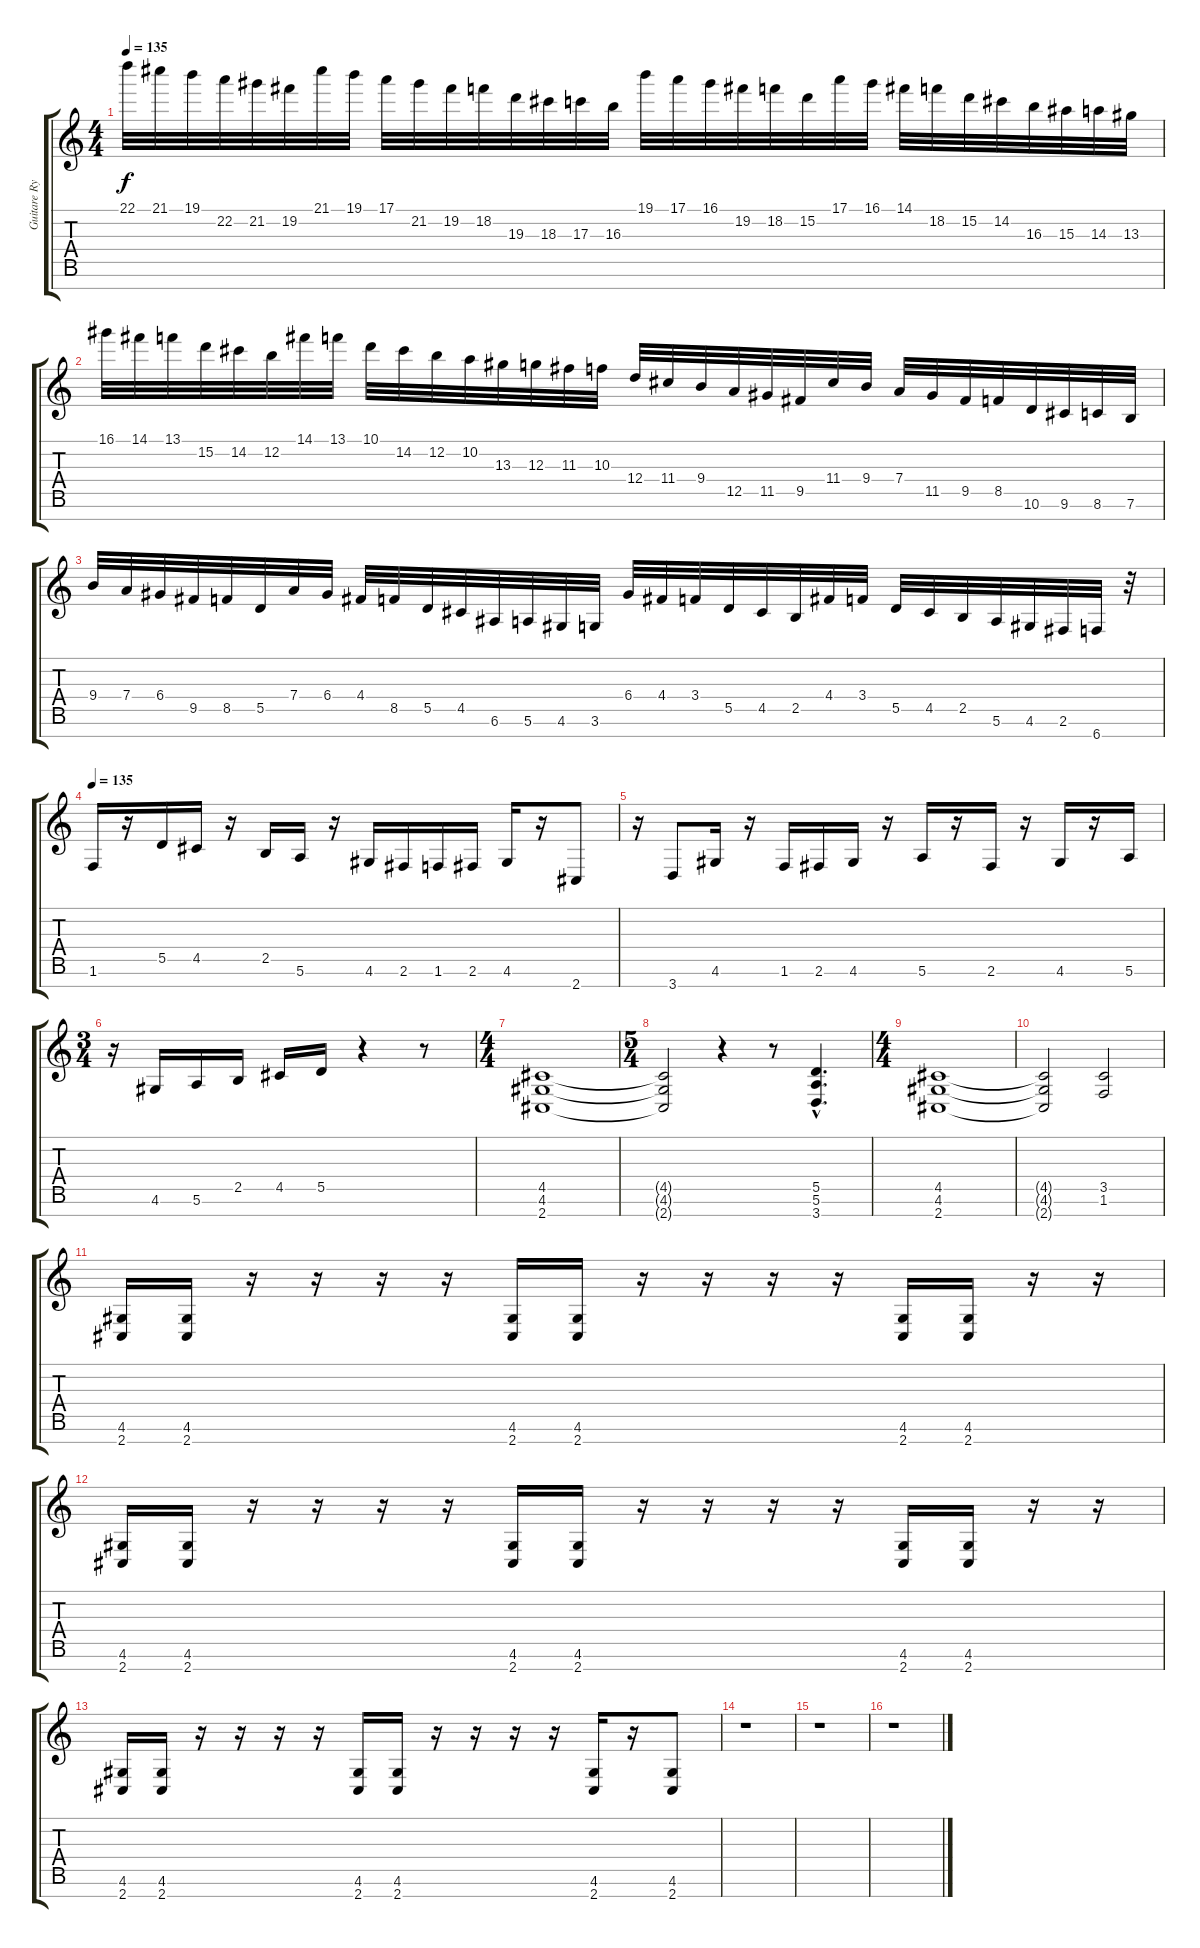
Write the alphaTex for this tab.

\track ("Guitare Rythmique" "Guitare Ry") {instrument distortionguitar}
\staff {score tabs}
\tuning (E4 B3 G3 D3 A2 E2 B1) {hide}
\ts (4 4)
\tempo 135
\tempo 120
\tempo 135
\clef g2
\ks c
22.1.32{dy f instrument distortionguitar} 21.1.32 19.1.32 22.2.32 21.2.32 19.2.32 21.1.32 19.1.32 17.1.32 21.2.32 19.2.32 18.2.32 19.3.32 18.3.32 17.3.32 16.3.32 19.1.32 17.1.32 16.1.32 19.2.32 18.2.32 15.2.32 17.1.32 16.1.32 14.1.32 18.2.32 15.2.32 14.2.32 16.3.32 15.3.32 14.3.32 13.3.32 |
16.1.32 14.1.32 13.1.32 15.2.32 14.2.32 12.2.32 14.1.32 13.1.32 10.1.32 14.2.32 12.2.32 10.2.32 13.3.32 12.3.32 11.3.32 10.3.32 12.4.32 11.4.32 9.4.32 12.5.32 11.5.32 9.5.32 11.4.32 9.4.32 7.4.32 11.5.32 9.5.32 8.5.32 10.6.32 9.6.32 8.6.32 7.6.32 |
9.4.32 7.4.32 6.4.32 9.5.32 8.5.32 5.5.32 7.4.32 6.4.32 4.4.32 8.5.32 5.5.32 4.5.32 6.6.32 5.6.32 4.6.32 3.6.32 6.4.32 4.4.32 3.4.32 5.5.32 4.5.32 2.5.32 4.4.32 3.4.32 5.5.32 4.5.32 2.5.32 5.6.32 4.6.32 2.6.32 6.7.32 r.32 |
\tempo 135
1.6.16 r.16 5.5.16 4.5.16 r.16 2.5.16 5.6.16 r.16 4.6.16 2.6.16 1.6.16 2.6.16 4.6.16 r.16 2.7.8 |
r.16 3.7.8 4.6.16 r.16 1.6.16 2.6.16 4.6.16 r.16 5.6.16 r.16 2.6.16 r.16 4.6.16 r.16 5.6.16 |
\ts (3 4)
r.16 4.6.16 5.6.16 2.5.16 4.5.16 5.5.16 r.4 r.8 |
\ts (4 4)
(4.5 4.6 2.7).1 |
\ts (5 4)
(4.5{t} 4.6{t} 2.7{t}).2 r.4 r.8 (5.5{hac} 5.6{hac} 3.7{hac}).4{d} |
\ts (4 4)
(4.5 4.6 2.7).1 |
(4.5{t} 4.6{t} 2.7{t}).2 (3.5 1.6).2 |
(4.6 2.7).16 (4.6 2.7).16 r.16 r.16 r.16 r.16 (4.6 2.7).16 (4.6 2.7).16 r.16 r.16 r.16 r.16 (4.6 2.7).16 (4.6 2.7).16 r.16 r.16 |
(4.6 2.7).16 (4.6 2.7).16 r.16 r.16 r.16 r.16 (4.6 2.7).16 (4.6 2.7).16 r.16 r.16 r.16 r.16 (4.6 2.7).16 (4.6 2.7).16 r.16 r.16 |
(4.6 2.7).16 (4.6 2.7).16 r.16 r.16 r.16 r.16 (4.6 2.7).16 (4.6 2.7).16 r.16 r.16 r.16 r.16 (4.6 2.7).16 r.16 (4.6 2.7).8 |
r.1 |
r.1 |
r.1
